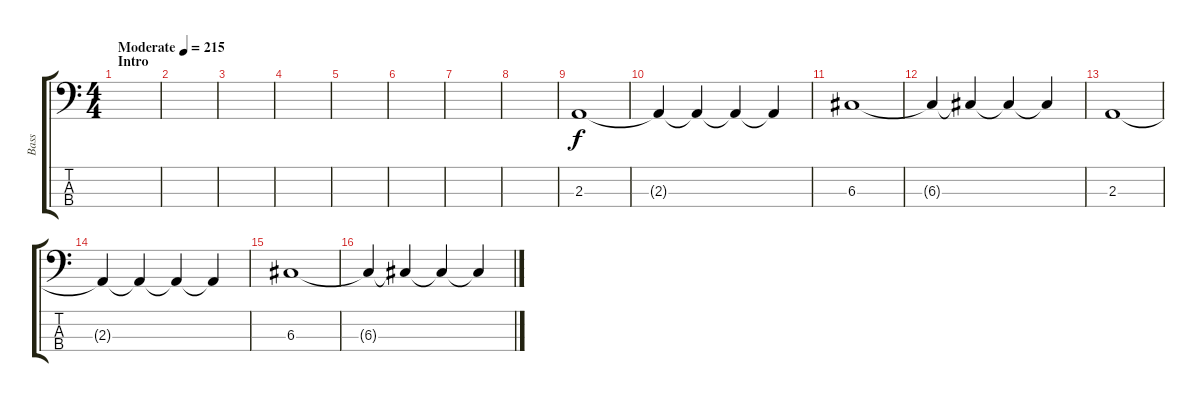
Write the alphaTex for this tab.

\track ("Bass" "Bass") {instrument electricbassfinger}
\staff {score tabs}
\tuning (F2 C2 G1 C1) {hide}
\ts (4 4)
\section ("" "Intro")
\tempo (215 "Moderate")
\clef f4
\ks c
|
|
|
|
|
|
|
|
2.3.1 |
2.3{t}.4 2.3{t}.4 2.3{t}.4 2.3{t}.4 |
6.3.1 |
6.3{t}.4 6.3{t}.4 6.3{t}.4 6.3{t}.4 |
2.3.1 |
2.3{t}.4 2.3{t}.4 2.3{t}.4 2.3{t}.4 |
6.3.1 |
6.3{t}.4 6.3{t}.4 6.3{t}.4 6.3{t}.4
